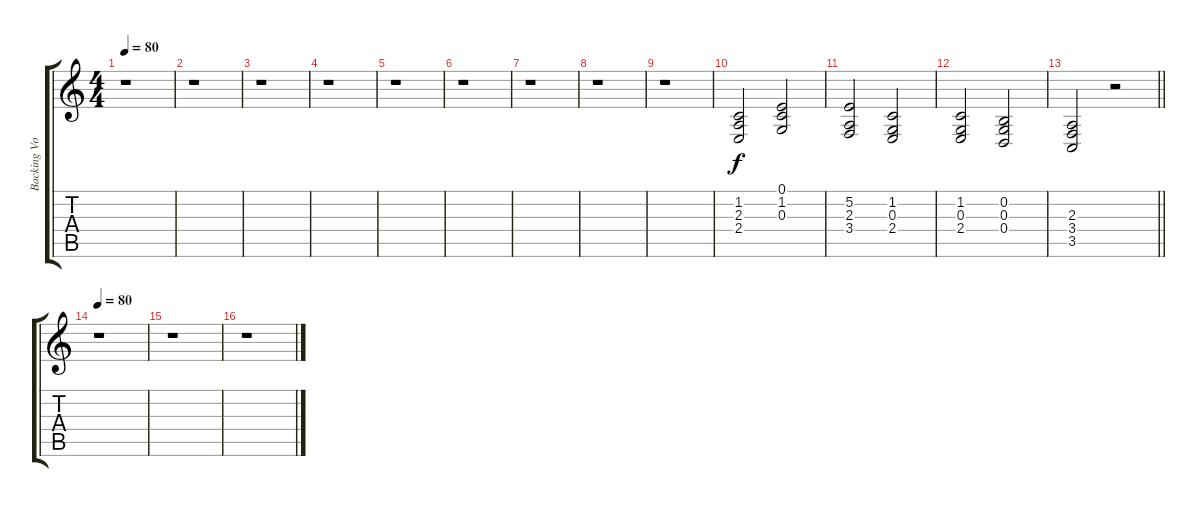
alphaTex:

\track ("Backing Vocals" "Backing Vo") {instrument flute}
\staff {score tabs}
\tuning (E4 B3 G3 D3 A2 E2) {hide}
\ts (4 4)
\tempo 80
\clef g2
\ks c
r.1{dy f} |
r.1 |
r.1 |
r.1 |
r.1 |
r.1 |
r.1 |
r.1 |
r.1 |
(1.2 2.3 2.4).2 (0.1 1.2 0.3).2 |
(5.2 2.3 3.4).2 (1.2 0.3 2.4).2 |
(1.2 0.3 2.4).2 (0.2 0.3 0.4).2 |
\barLineRight lightlight
(2.3 3.4 3.5).2 r.2 |
\tempo 80
r.1 |
r.1 |
r.1
